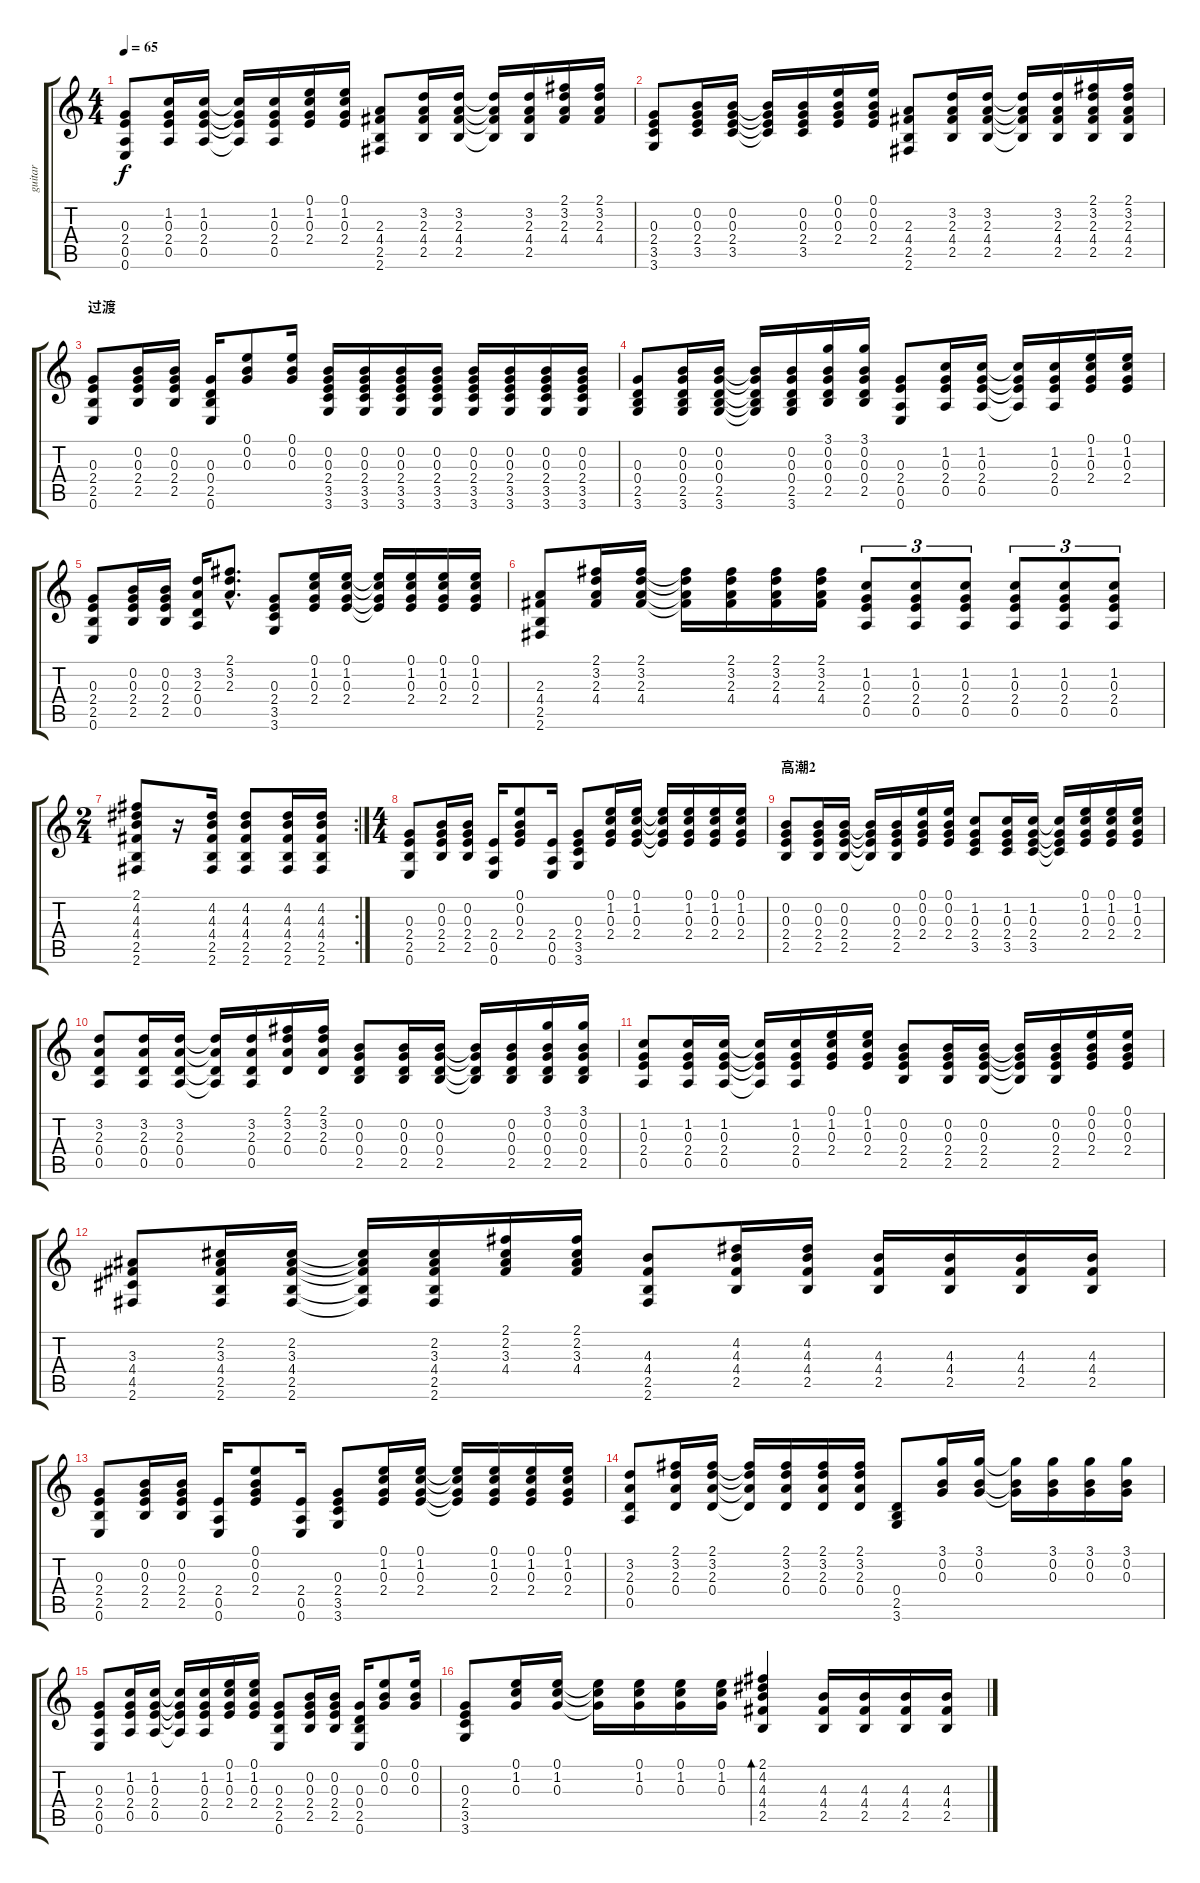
\track ("guitar" "guitar") {instrument acousticguitarsteel}
\staff {score tabs}
\tuning (E4 B3 G3 D3 A2 E2) {hide}
\ts (4 4)
\tempo 65
\clef g2
\ks c
(0.3 2.4 0.5 0.6).8{dy f} (1.2 0.3 2.4 0.5).16 (1.2 0.3 2.4 0.5).16 (1.2{t} 0.3{t} 2.4{t} 0.5{t}).16 (1.2 0.3 2.4 0.5).16 (0.1 1.2 0.3 2.4).16 (0.1 1.2 0.3 2.4).16 (2.3 4.4 2.5 2.6).8 (3.2 2.3 4.4 2.5).16 (3.2 2.3 4.4 2.5).16 (3.2{t} 2.3{t} 4.4{t} 2.5{t}).16 (3.2 2.3 4.4 2.5).16 (2.1 3.2 2.3 4.4).16 (2.1 3.2 2.3 4.4).16 |
(0.3 2.4 3.5 3.6).8 (0.2 0.3 2.4 3.5).16 (0.2 0.3 2.4 3.5).16 (0.2{t} 0.3{t} 2.4{t} 3.5{t}).16 (0.2 0.3 2.4 3.5).16 (0.1 0.2 0.3 2.4).16 (0.1 0.2 0.3 2.4).16 (2.3 4.4 2.5 2.6).8 (3.2 2.3 4.4 2.5).16 (3.2 2.3 4.4 2.5).16 (3.2{t} 2.3{t} 4.4{t} 2.5{t}).16 (3.2 2.3 4.4 2.5).16 (2.1 3.2 2.3 4.4 2.5).16 (2.1 3.2 2.3 4.4 2.5).16 |
\section ("" "过渡")
(0.3 2.4 2.5 0.6).8 (0.2 0.3 2.4 2.5).16 (0.2 0.3 2.4 2.5).16 (0.3 0.4 2.5 0.6).16 (0.1 0.2 0.3).8 (0.1 0.2 0.3).16 (0.2 0.3 2.4 3.5 3.6).16 (0.2 0.3 2.4 3.5 3.6).16 (0.2 0.3 2.4 3.5 3.6).16 (0.2 0.3 2.4 3.5 3.6).16 (0.2 0.3 2.4 3.5 3.6).16 (0.2 0.3 2.4 3.5 3.6).16 (0.2 0.3 2.4 3.5 3.6).16 (0.2 0.3 2.4 3.5 3.6).16 |
(0.3 0.4 2.5 3.6).8 (0.2 0.3 0.4 2.5 3.6).16 (0.2 0.3 0.4 2.5 3.6).16 (0.2{t} 0.3{t} 0.4{t} 2.5{t} 3.6{t}).16 (0.2 0.3 0.4 2.5 3.6).16 (3.1 0.2 0.3 0.4 2.5).16 (3.1 0.2 0.3 0.4 2.5).16 (0.3 2.4 0.5 0.6).8 (1.2 0.3 2.4 0.5).16 (1.2 0.3 2.4 0.5).16 (1.2{t} 0.3{t} 2.4{t} 0.5{t}).16 (1.2 0.3 2.4 0.5).16 (0.1 1.2 0.3 2.4).16 (0.1 1.2 0.3 2.4).16 |
(0.3 2.4 2.5 0.6).8 (0.2 0.3 2.4 2.5).16 (0.2 0.3 2.4 2.5).16 (3.2 2.3 0.4 0.5).16 (2.1{hac} 3.2{hac} 2.3{hac}).8{d} (0.3 2.4 3.5 3.6).8 (0.1 1.2 0.3 2.4).16 (0.1 1.2 0.3 2.4).16 (0.1{t} 1.2{t} 0.3{t} 2.4{t}).16 (0.1 1.2 0.3 2.4).16 (0.1 1.2 0.3 2.4).16 (0.1 1.2 0.3 2.4).16 |
(2.3 4.4 2.5 2.6).8 (2.1 3.2 2.3 4.4).16 (2.1 3.2 2.3 4.4).16 (2.1{t} 3.2{t} 2.3{t} 4.4{t}).16 (2.1 3.2 2.3 4.4).16 (2.1 3.2 2.3 4.4).16 (2.1 3.2 2.3 4.4).16 (1.2 0.3 2.4 0.5).8{tu (3 2)} (1.2 0.3 2.4 0.5).8{tu (3 2)} (1.2 0.3 2.4 0.5).8{tu (3 2)} (1.2 0.3 2.4 0.5).8{tu (3 2)} (1.2 0.3 2.4 0.5).8{tu (3 2)} (1.2 0.3 2.4 0.5).8{tu (3 2)} |
\rc 2
\ts (2 4)
(2.1 4.2 4.3 4.4 2.5 2.6).8 r.16 (4.2 4.3 4.4 2.5 2.6).16 (4.2 4.3 4.4 2.5 2.6).8 (4.2 4.3 4.4 2.5 2.6).16 (4.2 4.3 4.4 2.5 2.6).16 |
\ts (4 4)
(0.3 2.4 2.5 0.6).8 (0.2 0.3 2.4 2.5).16 (0.2 0.3 2.4 2.5).16 (2.4 0.5 0.6).16 (0.1 0.2 0.3 2.4).8 (2.4 0.5 0.6).16 (0.3 2.4 3.5 3.6).8 (0.1 1.2 0.3 2.4).16 (0.1 1.2 0.3 2.4).16 (0.1{t} 1.2{t} 0.3{t} 2.4{t}).16 (0.1 1.2 0.3 2.4).16 (0.1 1.2 0.3 2.4).16 (0.1 1.2 0.3 2.4).16 |
\section ("" "高潮2")
(0.2 0.3 2.4 2.5).8{instrument electricguitarclean} (0.2 0.3 2.4 2.5).16 (0.2 0.3 2.4 2.5).16 (0.2{t} 0.3{t} 2.4{t} 2.5{t}).16 (0.2 0.3 2.4 2.5).16 (0.1 0.2 0.3 2.4).16 (0.1 0.2 0.3 2.4).16 (1.2 0.3 2.4 3.5).8 (1.2 0.3 2.4 3.5).16 (1.2 0.3 2.4 3.5).16 (1.2{t} 0.3{t} 2.4{t} 3.5{t}).16 (0.1 1.2 0.3 2.4).16 (0.1 1.2 0.3 2.4).16 (0.1 1.2 0.3 2.4).16 |
(3.2 2.3 0.4 0.5).8 (3.2 2.3 0.4 0.5).16 (3.2 2.3 0.4 0.5).16 (3.2{t} 2.3{t} 0.4{t} 0.5{t}).16 (3.2 2.3 0.4 0.5).16 (2.1 3.2 2.3 0.4).16 (2.1 3.2 2.3 0.4).16 (0.2 0.3 0.4 2.5).8 (0.2 0.3 0.4 2.5).16 (0.2 0.3 0.4 2.5).16 (0.2{t} 0.3{t} 0.4{t} 2.5{t}).16 (0.2 0.3 0.4 2.5).16 (3.1 0.2 0.3 0.4 2.5).16 (3.1 0.2 0.3 0.4 2.5).16 |
(1.2 0.3 2.4 0.5).8 (1.2 0.3 2.4 0.5).16 (1.2 0.3 2.4 0.5).16 (1.2{t} 0.3{t} 2.4{t} 0.5{t}).16 (1.2 0.3 2.4 0.5).16 (0.1 1.2 0.3 2.4).16 (0.1 1.2 0.3 2.4).16 (0.2 0.3 2.4 2.5).8 (0.2 0.3 2.4 2.5).16 (0.2 0.3 2.4 2.5).16 (0.2{t} 0.3{t} 2.4{t} 2.5{t}).16 (0.2 0.3 2.4 2.5).16 (0.1 0.2 0.3 2.4).16 (0.1 0.2 0.3 2.4).16 |
(3.3 4.4 4.5 2.6).8 (2.2 3.3 4.4 2.5 2.6).16 (2.2 3.3 4.4 2.5 2.6).16 (2.2{t} 3.3{t} 4.4{t} 2.5{t} 2.6{t}).16 (2.2 3.3 4.4 2.5 2.6).16 (2.1 2.2 3.3 4.4).16 (2.1 2.2 3.3 4.4).16 (4.3 4.4 2.5 2.6).8 (4.2 4.3 4.4 2.5).16 (4.2 4.3 4.4 2.5).16 (4.3 4.4 2.5).16 (4.3 4.4 2.5).16 (4.3 4.4 2.5).16 (4.3 4.4 2.5).16 |
(0.3 2.4 2.5 0.6).8 (0.2 0.3 2.4 2.5).16 (0.2 0.3 2.4 2.5).16 (2.4 0.5 0.6).16 (0.1 0.2 0.3 2.4).8 (2.4 0.5 0.6).16 (0.3 2.4 3.5 3.6).8 (0.1 1.2 0.3 2.4).16 (0.1 1.2 0.3 2.4).16 (0.1{t} 1.2{t} 0.3{t} 2.4{t}).16 (0.1 1.2 0.3 2.4).16 (0.1 1.2 0.3 2.4).16 (0.1 1.2 0.3 2.4).16 |
(3.2 2.3 0.4 0.5).8 (2.1 3.2 2.3 0.4).16 (2.1 3.2 2.3 0.4).16 (2.1{t} 3.2{t} 2.3{t} 0.4{t}).16 (2.1 3.2 2.3 0.4).16 (2.1 3.2 2.3 0.4).16 (2.1 3.2 2.3 0.4).16 (0.4 2.5 3.6).8 (3.1 0.2 0.3).16 (3.1 0.2 0.3).16 (3.1{t} 0.2{t} 0.3{t}).16 (3.1 0.2 0.3).16 (3.1 0.2 0.3).16 (3.1 0.2 0.3).16 |
(0.3 2.4 0.5 0.6).8 (1.2 0.3 2.4 0.5).16 (1.2 0.3 2.4 0.5).16 (1.2{t} 0.3{t} 2.4{t} 0.5{t}).16 (1.2 0.3 2.4 0.5).16 (0.1 1.2 0.3 2.4).16 (0.1 1.2 0.3 2.4).16 (0.3 2.4 2.5 0.6).8 (0.2 0.3 2.4 2.5).16 (0.2 0.3 2.4 2.5).16 (0.3 0.4 2.5 0.6).16 (0.1 0.2 0.3).8 (0.1 0.2 0.3).16 |
(0.3 2.4 3.5 3.6).8 (0.1 1.2 0.3).16 (0.1 1.2 0.3).16 (0.1{t} 1.2{t} 0.3{t}).16 (0.1 1.2 0.3).16 (0.1 1.2 0.3).16 (0.1 1.2 0.3).16 (2.1 4.2 4.3 4.4 2.5).4{bd 60} (4.3 4.4 2.5).16 (4.3 4.4 2.5).16 (4.3 4.4 2.5).16 (4.3 4.4 2.5).16
